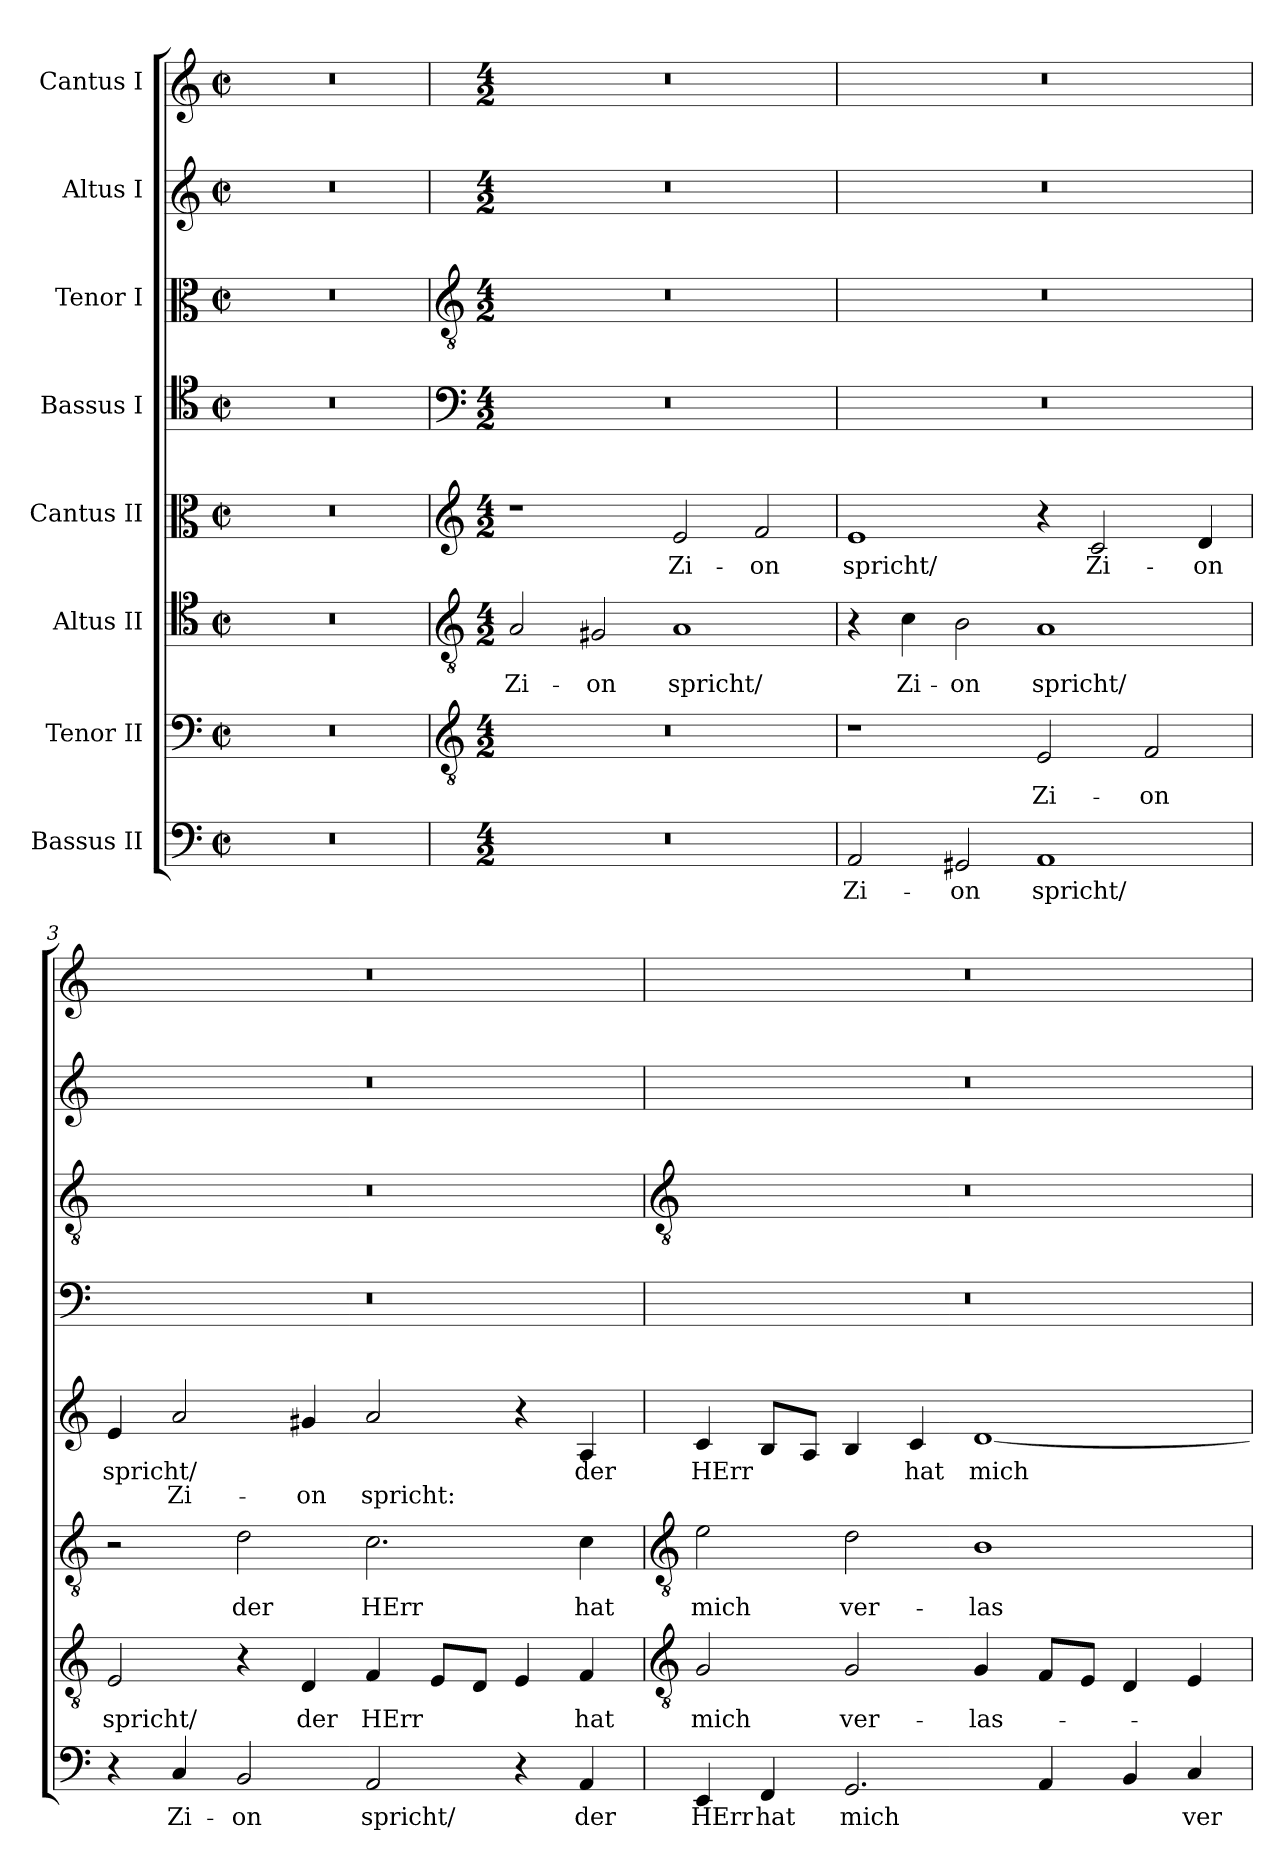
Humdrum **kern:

**kern	**text	**kern	**text	**kern	**text	**kern	**text	**text	**kern	**kern	**kern	**kern
*part8	*part8	*part7	*part7	*part6	*part6	*part5	*part5	*part5	*part4	*part3	*part2	*part1
*staff8	*staff8	*staff7	*staff7	*staff6	*staff6	*staff5	*staff5	*staff5	*staff4	*staff3	*staff2	*staff1
*I"Bassus II	*	*I"Tenor II	*	*I"Altus II	*	*I"Cantus II	*	*	*I"Bassus I	*I"Tenor I	*I"Altus I	*I"Cantus I
*clefF4	*	*clefF4	*	*clefC4	*	*clefC3	*	*	*clefC4	*clefC3	*clefG2	*clefG2
*k[]	*	*k[]	*	*k[]	*	*k[]	*	*	*k[]	*k[]	*k[]	*k[]
*C:	*	*C:	*	*C:	*	*C:	*	*	*C:	*C:	*C:	*C:
*M4/2	*	*M4/2	*	*M4/2	*	*M4/2	*	*	*M4/2	*M4/2	*M4/2	*M4/2
*met(c|)	*	*met(c|)	*	*met(c|)	*	*met(c|)	*	*	*met(c|)	*met(c|)	*met(c|)	*met(c|)
=	=	=	=	=	=	=	=	=	=	=	=	=
0r	.	0r	.	0r	.	0r	.	.	0r	0r	0r	0r
!!LO:LB:g=z
=1	=1	=1	=1	=1	=1	=1	=1	=1	=1	=1	=1	=1
*	*	*clefGv2	*	*clefGv2	*	*clefG2	*	*	*clefF4	*clefGv2	*	*
*M4/2	*	*M4/2	*	*M4/2	*	*M4/2	*	*	*M4/2	*M4/2	*M4/2	*M4/2
!	!	!	!	!	!LO:LY:b	!	!	!	!	!	!	!
0r	.	0r	.	2A	Zi-	1r	.	.	0r	0r	0r	0r
!	!	!	!	!	!LO:LY:b	!	!	!	!	!	!	!
.	.	.	.	2G#X	-on	.	.	.	.	.	.	.
!	!	!	!	!	!LO:LY:b	!	!LO:LY:b	!	!	!	!	!
.	.	.	.	1A	spricht/	2e	Zi-	.	.	.	.	.
!	!	!	!	!	!	!	!LO:LY:b	!	!	!	!	!
.	.	.	.	.	.	2f	-on	.	.	.	.	.
=2	=2	=2	=2	=2	=2	=2	=2	=2	=2	=2	=2	=2
!	!LO:LY:b	!	!	!	!	!	!LO:LY:b	!	!	!	!	!
2AA	Zi-	1r	.	4r	.	1e	spricht/	.	0r	0r	0r	0r
!	!	!	!	!	!LO:LY:b	!	!	!	!	!	!	!
.	.	.	.	4c	Zi-	.	.	.	.	.	.	.
!	!LO:LY:b	!	!	!	!LO:LY:b	!	!	!	!	!	!	!
2GG#X	-on	.	.	2B	-on	.	.	.	.	.	.	.
!	!LO:LY:b	!	!LO:LY:b	!	!LO:LY:b	!	!	!	!	!	!	!
1AA	spricht/	2E	Zi-	1A	spricht/	4r	.	.	.	.	.	.
!	!	!	!	!	!	!	!LO:LY:b	!	!	!	!	!
.	.	.	.	.	.	2c	Zi-	.	.	.	.	.
!	!	!	!LO:LY:b	!	!	!	!	!	!	!	!	!
.	.	2F	-on	.	.	.	.	.	.	.	.	.
!	!	!	!	!	!	!	!LO:LY:b	!	!	!	!	!
.	.	.	.	.	.	4d	-on	.	.	.	.	.
=3	=3	=3	=3	=3	=3	=3	=3	=3	=3	=3	=3	=3
!	!	!	!LO:LY:b	!	!	!	!LO:LY:b	!	!	!	!	!
4r	.	2E	spricht/	2r	.	4e	spricht/	.	0r	0r	0r	0r
!	!LO:LY:b	!	!	!	!	!	!	!LO:LY:b	!	!	!	!
4C	Zi-	.	.	.	.	2a	.	Zi-	.	.	.	.
!	!LO:LY:b	!	!	!	!LO:LY:b	!	!	!	!	!	!	!
2BB	-on	4r	.	2d	der	.	.	.	.	.	.	.
!	!	!	!LO:LY:b	!	!	!	!	!LO:LY:b	!	!	!	!
.	.	4D	der	.	.	4g#X	.	-on	.	.	.	.
!	!LO:LY:b	!	!LO:LY:b	!	!LO:LY:b	!	!	!LO:LY:b	!	!	!	!
2AA	spricht/	4F	HErr	2.c	HErr	2a	.	spricht:	.	.	.	.
.	.	8EL	.	.	.	.	.	.	.	.	.	.
.	.	8DJ	.	.	.	.	.	.	.	.	.	.
4r	.	4E	.	.	.	4r	.	.	.	.	.	.
!	!LO:LY:b	!	!LO:LY:b	!	!LO:LY:b	!	!LO:LY:b	!	!	!	!	!
4AA	der	4F	hat	4c	hat	4A	der	.	.	.	.	.
!!LO:LB:g=z
=4	=4	=4	=4	=4	=4	=4	=4	=4	=4	=4	=4	=4
*	*	*clefGv2	*	*clefGv2	*	*	*	*	*	*clefGv2	*	*
!	!LO:LY:b	!	!LO:LY:b	!	!LO:LY:b	!	!LO:LY:b	!	!	!	!	!
4EE	HErr	2G	mich	2e	mich	4c	HErr	.	0r	0r	0r	0r
!	!LO:LY:b	!	!	!	!	!	!	!	!	!	!	!
4FF	hat	.	.	.	.	8BL	.	.	.	.	.	.
.	.	.	.	.	.	8AJ	.	.	.	.	.	.
!	!LO:LY:b	!	!LO:LY:b	!	!LO:LY:b	!	!	!	!	!	!	!
2.GG	mich	2G	ver-	2d	ver-	4B	.	.	.	.	.	.
!	!	!	!	!	!	!	!LO:LY:b	!	!	!	!	!
.	.	.	.	.	.	4c	hat	.	.	.	.	.
!	!	!	!LO:LY:b	!	!LO:LY:b	!	!LO:LY:b	!	!	!	!	!
.	.	4G	-las-	1B	-las-	[1d	mich	.	.	.	.	.
4AA	.	8FL	.	.	.	.	.	.	.	.	.	.
.	.	8EJ	.	.	.	.	.	.	.	.	.	.
4BB	.	4D	.	.	.	.	.	.	.	.	.	.
!	!LO:LY:b	!	!	!	!	!	!	!	!	!	!	!
4C	ver-	4E	.	.	.	.	.	.	.	.	.	.
=	=	=	=	=	=	=	=	=	=	=	=	=
*-	*-	*-	*-	*-	*-	*-	*-	*-	*-	*-	*-	*-
